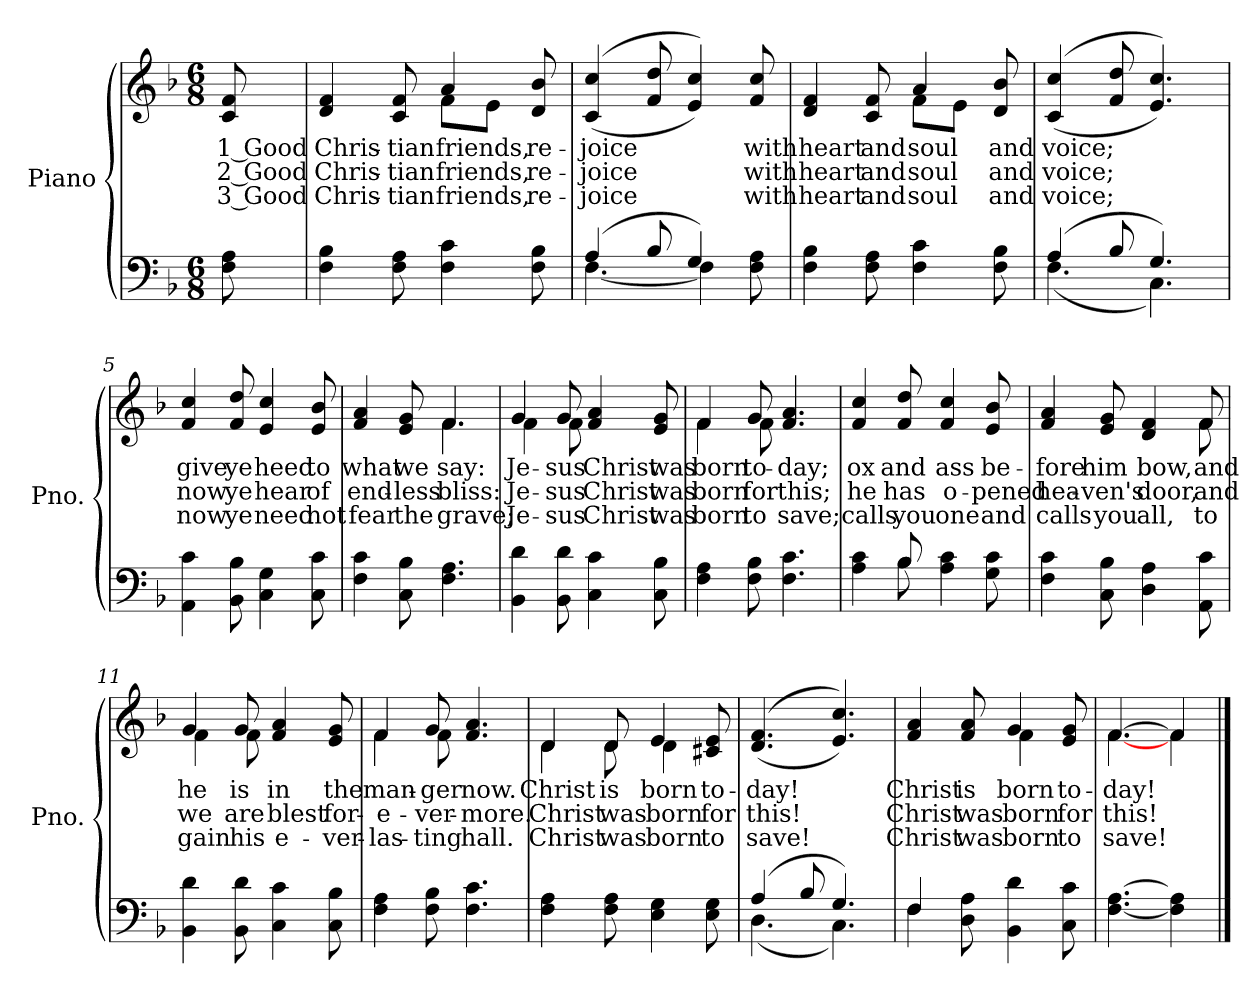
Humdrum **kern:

**kern	**kern	**text	**text	**text
*part2	*part1	*part1	*part1	*part1
*staff2	*staff1	*staff1	*staff1	*staff1
*I"Piano	*I"Piano	*	*	*
*I'Pno.	*I'Pno.	*	*	*
!!LO:PB:g=z
*clefF4	*clefG2	*	*	*
*k[b-]	*k[b-]	*	*	*
*F:	*F:	*	*	*
*M6/8	*M6/8	*	*	*
=	=	=	=	=
!	!	!LO:LY:b:color=#000000	!LO:LY:b:color=#000000	!LO:LY:b:color=#000000
8Fi\ 8Ai	8ci/ 8fi	1 Good	2 Good	3 Good
=1	=1	=1	=1	=1
!	!	!LO:LY:b:color=#000000	!LO:LY:b:color=#000000	!LO:LY:b:color=#000000
*	*^	*	*	*
4Fi\ 4B-i	4di/ 4fi	4.ryy	Chris-	Chris-	Chris-
!	!	!	!LO:LY:b:color=#000000	!LO:LY:b:color=#000000	!LO:LY:b:color=#000000
8Fi\ 8Ai	8ci/ 8fi	.	-tian	-tian	-tian
!	!	!	!LO:LY:b:color=#000000	!LO:LY:b:color=#000000	!LO:LY:b:color=#000000
4Fi\ 4ci	4ai/	8fi\L	friends,	friends,	friends,
.	.	8ei\J	.	.	.
!	!	!	!LO:LY:b:color=#000000	!LO:LY:b:color=#000000	!LO:LY:b:color=#000000
8Fi\ 8B-i	8di/ 8b-i	8ryy	re-	re-	re-
=2	=2	=2	=2	=2	=2
*^	*	*	*	*	*
!	!	!	!	!LO:LY:b:color=#000000	!LO:LY:b:color=#000000	!LO:LY:b:color=#000000
*	*	*v	*v	*	*	*
(4Ai/	[4.Fi\	((4ci/ 4cci	-joice	-joice	-joice
8B-i/	.	8fi/ 8ddi	.	.	.
4Gi/)	4Fi\]	4ei/ 4cci))	.	.	.
!	!	!	!LO:LY:b:color=#000000	!LO:LY:b:color=#000000	!LO:LY:b:color=#000000
8Fi\ 8Ai	8ryy	8fi/ 8cci	with	with	with
=3	=3	=3	=3	=3	=3
!	!	!	!LO:LY:b:color=#000000	!LO:LY:b:color=#000000	!LO:LY:b:color=#000000
*v	*v	*^	*	*	*
4Fi\ 4B-i	4di/ 4fi	4.ryy	heart	heart	heart
!	!	!	!LO:LY:b:color=#000000	!LO:LY:b:color=#000000	!LO:LY:b:color=#000000
8Fi\ 8Ai	8ci/ 8fi	.	and	and	and
!	!	!	!LO:LY:b:color=#000000	!LO:LY:b:color=#000000	!LO:LY:b:color=#000000
4Fi\ 4ci	4ai/	8fi\L	soul	soul	soul
.	.	8ei\J	.	.	.
!	!	!	!LO:LY:b:color=#000000	!LO:LY:b:color=#000000	!LO:LY:b:color=#000000
8Fi\ 8B-i	8di/ 8b-i	8ryy	and	and	and
=4	=4	=4	=4	=4	=4
*^	*	*	*	*	*
!	!	!	!	!LO:LY:b:color=#000000	!LO:LY:b:color=#000000	!LO:LY:b:color=#000000
*	*	*v	*v	*	*	*
(4Ai/	(4.Fi\	((4ci/ 4cci	voice;	voice;	voice;
8B-i/	.	8fi/ 8ddi	.	.	.
4.Gi/)	4.Ci\)	4.ei/ 4.cci))	.	.	.
!!LO:LB:g=z
=5	=5	=5	=5	=5	=5
!	!	!	!LO:LY:b:color=#000000	!LO:LY:b:color=#000000	!LO:LY:b:color=#000000
*v	*v	*	*	*	*
4AAi\ 4ci	4fi/ 4cci	give	now	now
!	!	!LO:LY:b:color=#000000	!LO:LY:b:color=#000000	!LO:LY:b:color=#000000
8BB-i\ 8B-i	8fi/ 8ddi	ye	ye	ye
!	!	!LO:LY:b:color=#000000	!LO:LY:b:color=#000000	!LO:LY:b:color=#000000
4Ci\ 4Gi	4ei/ 4cci	heed	hear	need
!	!	!LO:LY:b:color=#000000	!LO:LY:b:color=#000000	!LO:LY:b:color=#000000
8Ci\ 8ci	8ei/ 8b-i	to	of	not
=6	=6	=6	=6	=6
!	!	!LO:LY:b:color=#000000	!LO:LY:b:color=#000000	!LO:LY:b:color=#000000
*	*^	*	*	*
4Fi\ 4ci	4fi/ 4ai	4.ryy	what	end-	fear
!	!	!	!LO:LY:b:color=#000000	!LO:LY:b:color=#000000	!LO:LY:b:color=#000000
8Ci\ 8B-i	8ei/ 8gi	.	we	-less	the
!	!	!	!LO:LY:b:color=#000000	!LO:LY:b:color=#000000	!LO:LY:b:color=#000000
4.Fi\ 4.Ai	4.fi/	4.fi\	say:	bliss:	grave;
=7	=7	=7	=7	=7	=7
!	!	!	!LO:LY:b:color=#000000	!LO:LY:b:color=#000000	!LO:LY:b:color=#000000
4BB-i\ 4di	4gi/	4fi\	Je-	Je-	Je-
!	!	!	!LO:LY:b:color=#000000	!LO:LY:b:color=#000000	!LO:LY:b:color=#000000
8BB-i\ 8di	8gi/	8fi\	-sus	-sus	-sus
!	!	!	!LO:LY:b:color=#000000	!LO:LY:b:color=#000000	!LO:LY:b:color=#000000
4Ci\ 4ci	4fi/ 4ai	4.ryy	Christ	Christ	Christ
!	!	!	!LO:LY:b:color=#000000	!LO:LY:b:color=#000000	!LO:LY:b:color=#000000
8Ci\ 8B-i	8ei/ 8gi	.	was	was	was
=8	=8	=8	=8	=8	=8
!	!	!	!LO:LY:b:color=#000000	!LO:LY:b:color=#000000	!LO:LY:b:color=#000000
4Fi\ 4Ai	4fi/	4fi\	born	born	born
!	!	!	!LO:LY:b:color=#000000	!LO:LY:b:color=#000000	!LO:LY:b:color=#000000
8Fi\ 8B-i	8gi/	8fi\	to-	for	to
!	!	!	!LO:LY:b:color=#000000	!LO:LY:b:color=#000000	!LO:LY:b:color=#000000
4.Fi\ 4.ci	4.fi/ 4.ai	4.ryy	-day;	this;	save;
!!LO:LB:g=z
=9	=9	=9	=9	=9	=9
*^	*	*	*	*	*
!	!	!	!	!LO:LY:b:color=#000000	!LO:LY:b:color=#000000	!LO:LY:b:color=#000000
*	*	*v	*v	*	*	*
4Ai\ 4ci	4ryy	4fi/ 4cci	ox	he	calls
!	!	!	!LO:LY:b:color=#000000	!LO:LY:b:color=#000000	!LO:LY:b:color=#000000
8B-i/	8B-i\	8fi/ 8ddi	and	has	you
!	!	!	!LO:LY:b:color=#000000	!LO:LY:b:color=#000000	!LO:LY:b:color=#000000
4Ai\ 4ci	4.ryy	4fi/ 4cci	ass	o-	one
!	!	!	!LO:LY:b:color=#000000	!LO:LY:b:color=#000000	!LO:LY:b:color=#000000
8Gi\ 8ci	.	8ei/ 8b-i	be-	-pened	and
*v	*v	*	*	*	*
=10	=10	=10	=10	=10
!	!	!LO:LY:b:color=#000000	!LO:LY:b:color=#000000	!LO:LY:b:color=#000000
*	*^	*	*	*
4Fi\ 4ci	4fi/ 4ai	8ryy	-fore	hea-	calls
!	!	!	!LO:LY:b:color=#000000	!LO:LY:b:color=#000000	!LO:LY:b:color=#000000
*	*v	*v	*	*	*
8Ci\ 8B-i	8ei/ 8gi	him	-ven's	you
!	!	!LO:LY:b:color=#000000	!LO:LY:b:color=#000000	!LO:LY:b:color=#000000
4Di\ 4Ai	4di/ 4fi	bow,	door,	all,
!	!	!LO:LY:b:color=#000000	!LO:LY:b:color=#000000	!LO:LY:b:color=#000000
*	*^	*	*	*
8AAi\ 8ci	8fi/	8fi\	and	and	to
=11	=11	=11	=11	=11	=11
!	!	!	!LO:LY:b:color=#000000	!LO:LY:b:color=#000000	!LO:LY:b:color=#000000
4BB-i\ 4di	4gi/	4fi\	he	we	gain
!	!	!	!LO:LY:b:color=#000000	!LO:LY:b:color=#000000	!LO:LY:b:color=#000000
8BB-i\ 8di	8gi/	8fi\	is	are	his
!	!	!	!LO:LY:b:color=#000000	!LO:LY:b:color=#000000	!LO:LY:b:color=#000000
4Ci\ 4ci	4fi/ 4ai	4.ryy	in	blest	e-
!	!	!	!LO:LY:b:color=#000000	!LO:LY:b:color=#000000	!LO:LY:b:color=#000000
8Ci\ 8B-i	8ei/ 8gi	.	the	for-	-ver-
=12	=12	=12	=12	=12	=12
!	!	!	!LO:LY:b:color=#000000	!LO:LY:b:color=#000000	!LO:LY:b:color=#000000
4Fi\ 4Ai	4fi/	4fi\	man-	-e-	-las-
!	!	!	!LO:LY:b:color=#000000	!LO:LY:b:color=#000000	!LO:LY:b:color=#000000
8Fi\ 8B-i	8gi/	8fi\	-ger	-ver-	-ting
!	!	!	!LO:LY:b:color=#000000	!LO:LY:b:color=#000000	!LO:LY:b:color=#000000
4.Fi\ 4.ci	4.fi/ 4.ai	4.ryy	now.	-more.	hall.
!!LO:LB:g=z	!!
=13	=13	=13	=13	=13	=13
!	!	!	!LO:LY:b:color=#000000	!LO:LY:b:color=#000000	!LO:LY:b:color=#000000
4Fi\ 4Ai	4di/	4di\	Christ	Christ	Christ
!	!	!	!LO:LY:b:color=#000000	!LO:LY:b:color=#000000	!LO:LY:b:color=#000000
8Fi\ 8Ai	8di/	8di\	is	was	was
!	!	!	!LO:LY:b:color=#000000	!LO:LY:b:color=#000000	!LO:LY:b:color=#000000
4Ei\ 4Gi	4ei/	4di\	born	born	born
!	!	!	!LO:LY:b:color=#000000	!LO:LY:b:color=#000000	!LO:LY:b:color=#000000
8Ei\ 8Gi	8c#Xi/ 8ei	8ryy	to-	for	to
=14	=14	=14	=14	=14	=14
*^	*	*	*	*	*
!	!	!	!	!LO:LY:b:color=#000000	!LO:LY:b:color=#000000	!LO:LY:b:color=#000000
*	*	*v	*v	*	*	*
(4Ai/	(4.Di\	((4.di/ 4.fi	-day!	this!	save!
8B-i/	.	.	.	.	.
4.Gi/)	4.Ci\)	4.ei/ 4.cci))	.	.	.
=15	=15	=15	=15	=15	=15
!	!	!	!LO:LY:b:color=#000000	!LO:LY:b:color=#000000	!LO:LY:b:color=#000000
*	*	*^	*	*	*
4Fi/	4Fi\	4fi/ 4ai	4.ryy	Christ	Christ	Christ
!	!	!	!	!LO:LY:b:color=#000000	!LO:LY:b:color=#000000	!LO:LY:b:color=#000000
8Di\ 8Ai	2ryy	8fi/ 8ai	.	is	was	was
!	!	!	!	!LO:LY:b:color=#000000	!LO:LY:b:color=#000000	!LO:LY:b:color=#000000
4BB-i\ 4di	.	4gi/	4fi\	born	born	born
!	!	!	!	!LO:LY:b:color=#000000	!LO:LY:b:color=#000000	!LO:LY:b:color=#000000
8Ci\ 8ci	.	8ei/ 8gi	8ryy	to-	for	to
*v	*v	*	*	*	*	*
=16	=16	=16	=16	=16	=16
!	!	!	!LO:LY:b:color=#000000	!LO:LY:b:color=#000000	!LO:LY:b:color=#000000
[4.Fi\ [4.Ai	[4.fi/	[4.fi\	-day!	this!	save!
4Fi\] 4Ai]	4fi/]	4fi\	.	.	.
*	*v	*v	*	*	*
==	==	==	==	==
*-	*-	*-	*-	*-
